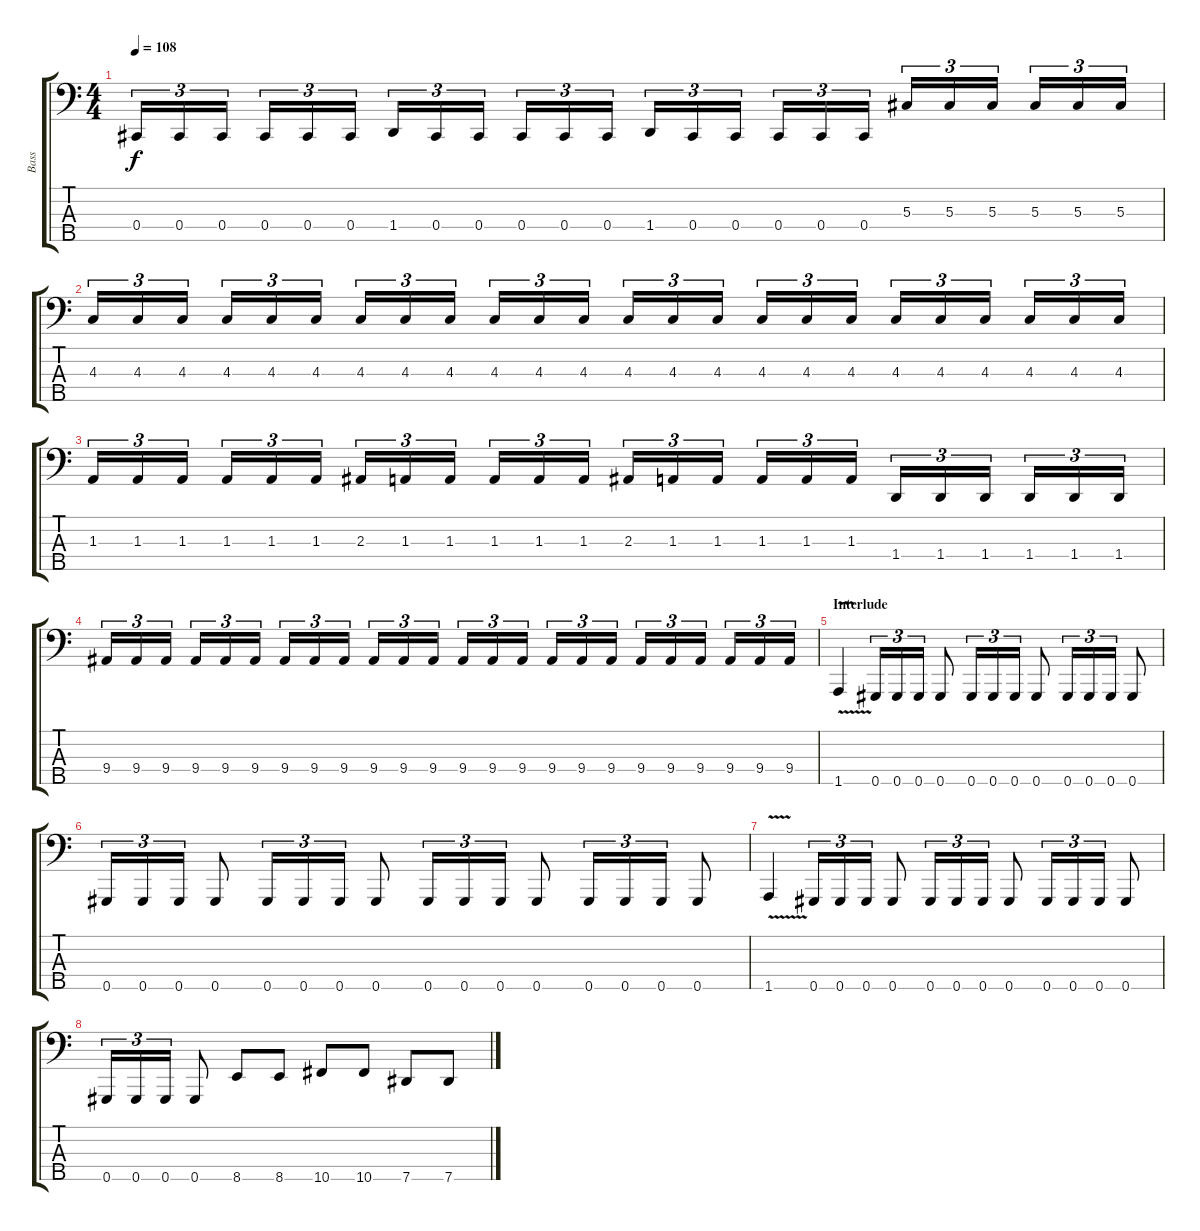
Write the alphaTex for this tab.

\track ("Bass" "Bass") {instrument electricbasspick}
\staff {score tabs}
\tuning (Gb2 Db2 Ab1 Db1 Ab0) {hide}
\ts (4 4)
\tempo 108
\clef f4
\ks c
0.4.16{tu (3 2) dy f} 0.4.16{tu (3 2)} 0.4.16{tu (3 2)} 0.4.16{tu (3 2)} 0.4.16{tu (3 2)} 0.4.16{tu (3 2)} 1.4.16{tu (3 2)} 0.4.16{tu (3 2)} 0.4.16{tu (3 2)} 0.4.16{tu (3 2)} 0.4.16{tu (3 2)} 0.4.16{tu (3 2)} 1.4.16{tu (3 2)} 0.4.16{tu (3 2)} 0.4.16{tu (3 2)} 0.4.16{tu (3 2)} 0.4.16{tu (3 2)} 0.4.16{tu (3 2)} 5.3.16{tu (3 2)} 5.3.16{tu (3 2)} 5.3.16{tu (3 2)} 5.3.16{tu (3 2)} 5.3.16{tu (3 2)} 5.3.16{tu (3 2)} |
4.3.16{tu (3 2)} 4.3.16{tu (3 2)} 4.3.16{tu (3 2)} 4.3.16{tu (3 2)} 4.3.16{tu (3 2)} 4.3.16{tu (3 2)} 4.3.16{tu (3 2)} 4.3.16{tu (3 2)} 4.3.16{tu (3 2)} 4.3.16{tu (3 2)} 4.3.16{tu (3 2)} 4.3.16{tu (3 2)} 4.3.16{tu (3 2)} 4.3.16{tu (3 2)} 4.3.16{tu (3 2)} 4.3.16{tu (3 2)} 4.3.16{tu (3 2)} 4.3.16{tu (3 2)} 4.3.16{tu (3 2)} 4.3.16{tu (3 2)} 4.3.16{tu (3 2)} 4.3.16{tu (3 2)} 4.3.16{tu (3 2)} 4.3.16{tu (3 2)} |
1.3.16{tu (3 2)} 1.3.16{tu (3 2)} 1.3.16{tu (3 2)} 1.3.16{tu (3 2)} 1.3.16{tu (3 2)} 1.3.16{tu (3 2)} 2.3.16{tu (3 2)} 1.3.16{tu (3 2)} 1.3.16{tu (3 2)} 1.3.16{tu (3 2)} 1.3.16{tu (3 2)} 1.3.16{tu (3 2)} 2.3.16{tu (3 2)} 1.3.16{tu (3 2)} 1.3.16{tu (3 2)} 1.3.16{tu (3 2)} 1.3.16{tu (3 2)} 1.3.16{tu (3 2)} 1.4.16{tu (3 2)} 1.4.16{tu (3 2)} 1.4.16{tu (3 2)} 1.4.16{tu (3 2)} 1.4.16{tu (3 2)} 1.4.16{tu (3 2)} |
9.4.16{tu (3 2)} 9.4.16{tu (3 2)} 9.4.16{tu (3 2)} 9.4.16{tu (3 2)} 9.4.16{tu (3 2)} 9.4.16{tu (3 2)} 9.4.16{tu (3 2)} 9.4.16{tu (3 2)} 9.4.16{tu (3 2)} 9.4.16{tu (3 2)} 9.4.16{tu (3 2)} 9.4.16{tu (3 2)} 9.4.16{tu (3 2)} 9.4.16{tu (3 2)} 9.4.16{tu (3 2)} 9.4.16{tu (3 2)} 9.4.16{tu (3 2)} 9.4.16{tu (3 2)} 9.4.16{tu (3 2)} 9.4.16{tu (3 2)} 9.4.16{tu (3 2)} 9.4.16{tu (3 2)} 9.4.16{tu (3 2)} 9.4.16{tu (3 2)} |
\section ("" "Interlude")
1.5{v}.4 0.5.16{tu (3 2)} 0.5.16{tu (3 2)} 0.5.16{tu (3 2)} 0.5.8 0.5.16{tu (3 2)} 0.5.16{tu (3 2)} 0.5.16{tu (3 2)} 0.5.8 0.5.16{tu (3 2)} 0.5.16{tu (3 2)} 0.5.16{tu (3 2)} 0.5.8 |
0.5.16{tu (3 2)} 0.5.16{tu (3 2)} 0.5.16{tu (3 2)} 0.5.8 0.5.16{tu (3 2)} 0.5.16{tu (3 2)} 0.5.16{tu (3 2)} 0.5.8 0.5.16{tu (3 2)} 0.5.16{tu (3 2)} 0.5.16{tu (3 2)} 0.5.8 0.5.16{tu (3 2)} 0.5.16{tu (3 2)} 0.5.16{tu (3 2)} 0.5.8 |
1.5{v}.4 0.5.16{tu (3 2)} 0.5.16{tu (3 2)} 0.5.16{tu (3 2)} 0.5.8 0.5.16{tu (3 2)} 0.5.16{tu (3 2)} 0.5.16{tu (3 2)} 0.5.8 0.5.16{tu (3 2)} 0.5.16{tu (3 2)} 0.5.16{tu (3 2)} 0.5.8 |
0.5.16{tu (3 2)} 0.5.16{tu (3 2)} 0.5.16{tu (3 2)} 0.5.8 8.5.8 8.5.8 10.5.8 10.5.8 7.5.8 7.5.8
